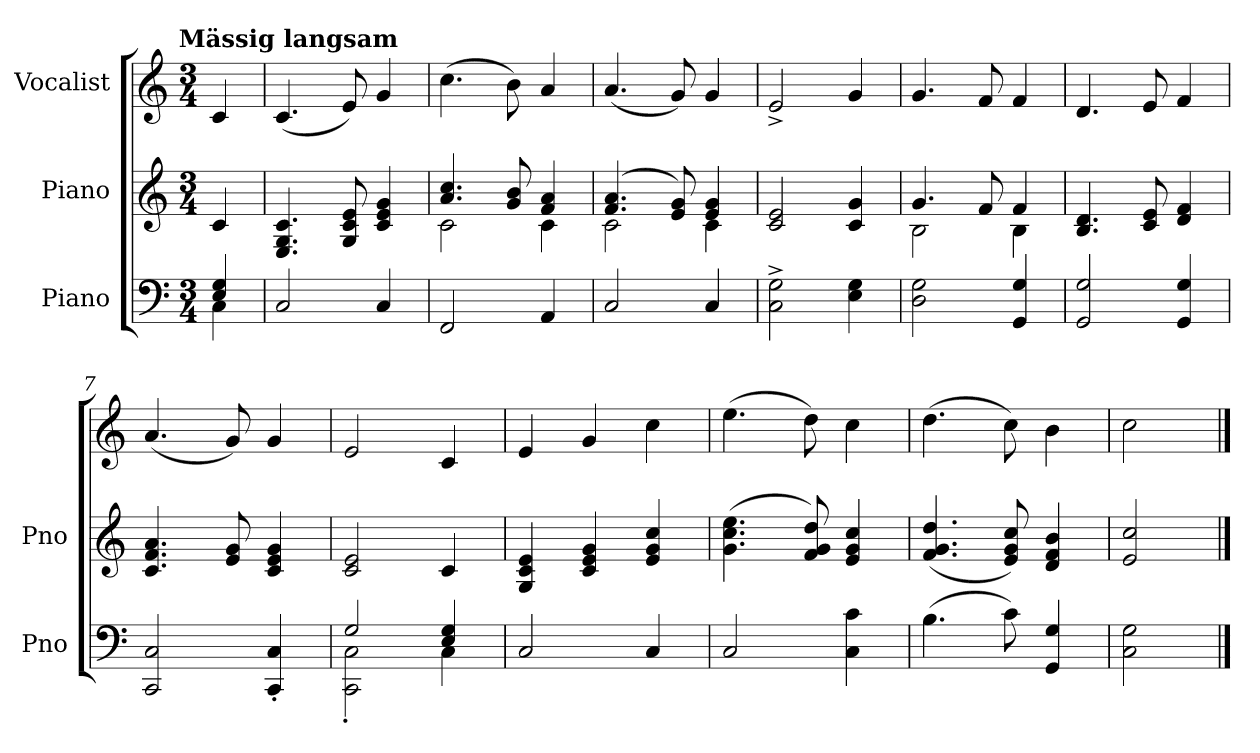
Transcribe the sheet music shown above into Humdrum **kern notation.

**kern	**kern	**kern
*part3	*part2	*part1
*staff3	*staff2	*staff1
*I"Piano	*I"Piano	*I"Vocalist
*I'Pno	*I'Pno	*
*clefF4	*clefG2	*clefG2
*k[]	*k[]	*k[]
*C:	*C:	*C:
!!LO:TX:omd:t=Mässig langsam
*M3/4	*M3/4	*M3/4
*MM80	*MM80	*MM80
=	=	=
*^	*	*
4E 4G	4C	4c	4c
*v	*v	*	*
=1	=1	=1
2C	4.E 4.G 4.c	(4.c
.	8G 8c 8e	8e)
4C	4c 4e 4g	4g
=2	=2	=2
*	*^	*
2FF	4.a 4.cc	2c	(4.cc
.	8g 8b	.	8b)
4AA	4f 4a	4c	4a
=3	=3	=3	=3
2C	(4.f 4.a	2c	(4.a
.	8e 8g)	.	8g)
4C	4e 4g	4c	4g
*	*v	*v	*
=4	=4	=4
2C^ 2G^	2c 2e	2e^
4E 4G	4c 4g	4g
=5	=5	=5
*	*^	*
2D 2G	4.g	2B	4.g
.	8f	.	8f
4GG 4G	4f	4B	4f
*	*v	*v	*
=6	=6	=6
2GG 2G	4.B 4.d	4.d
.	8c 8e	8e
4GG 4G	4d 4f	4f
=7	=7	=7
2CC 2C	4.c 4.f 4.a	(4.a
.	8e 8g	8g)
4CC' 4C'	4c 4e 4g	4g
=8	=8	=8
*^	*	*
2G	2CC' 2C'	2c 2e	2e
4E 4G	4C	4c	4c
*v	*v	*	*
=9	=9	=9
2C	4G 4c 4e	4e
.	4c 4e 4g	4g
4C	4e 4g 4cc	4cc
=10	=10	=10
2C	(4.g 4.cc 4.ee	(4.ee
.	8f 8g 8dd)	8dd)
4C 4c	4e 4g 4cc	4cc
=11	=11	=11
(4.B	(4.f 4.g 4.dd	(4.dd
8c)	8e 8g 8cc)	8cc)
4GG 4G	4d 4f 4b	4b
=12	=12	=12
2C 2G	2e 2cc	2cc
==	==	==
*-	*-	*-
